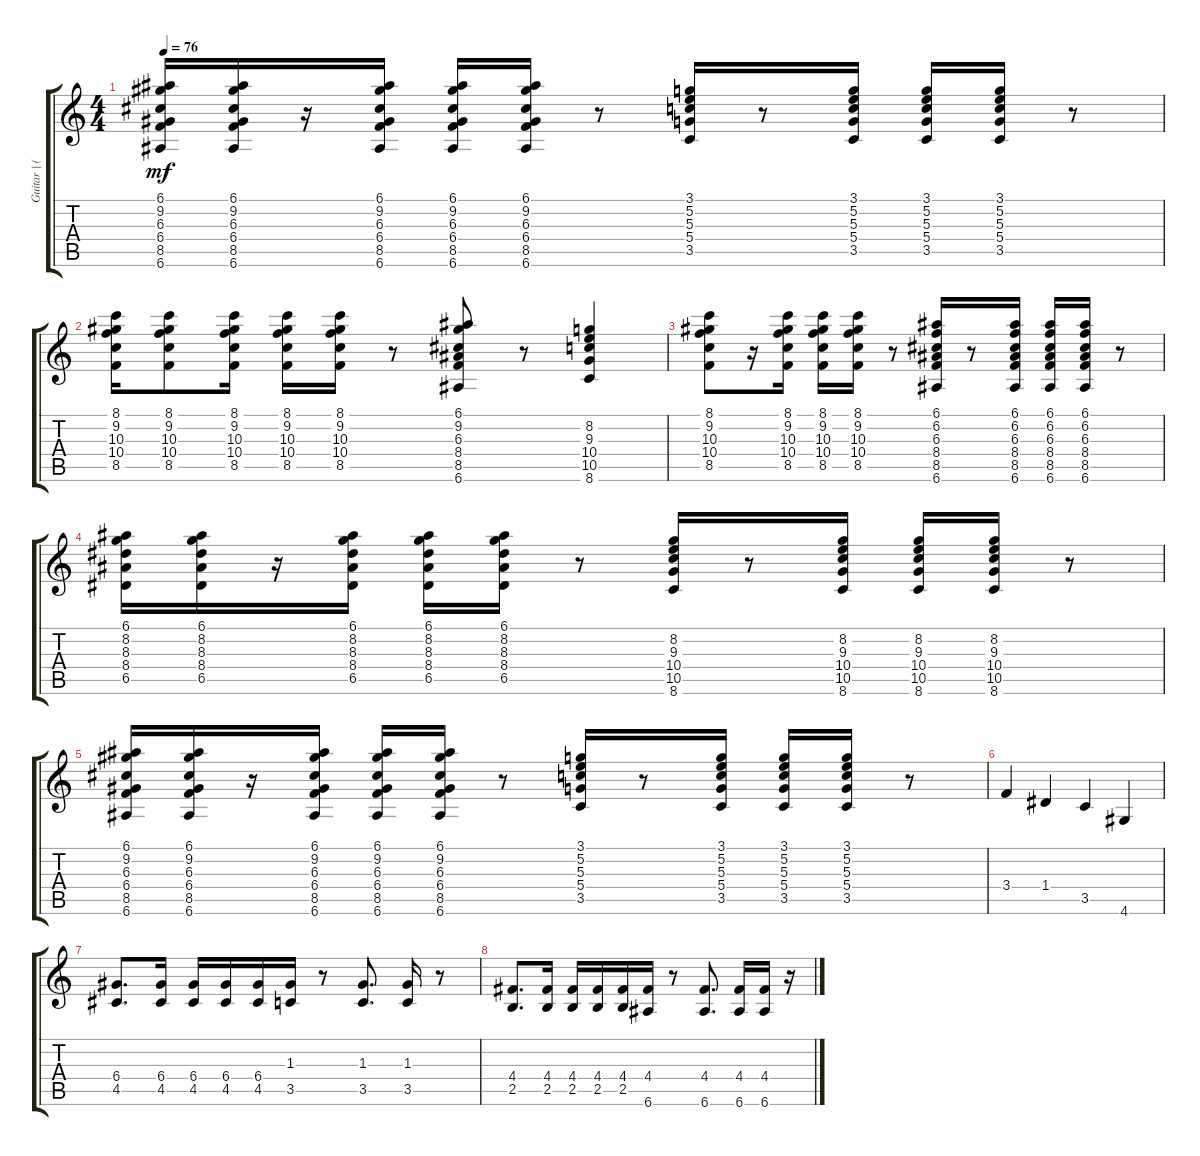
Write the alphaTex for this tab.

\track ("Guitar | (Steel acoustic)" "Guitar | (") {instrument acousticguitarsteel}
\staff {score tabs}
\tuning (E4 B3 G3 D3 A2 E2) {hide}
\ts (4 4)
\tempo 76
\clef g2
\ks c
(6.1 9.2 6.3 6.4 8.5 6.6).16{dy mf} (6.1 9.2 6.3 6.4 8.5 6.6).16 r.16 (6.1 9.2 6.3 6.4 8.5 6.6).16 (6.1 9.2 6.3 6.4 8.5 6.6).16 (6.1 9.2 6.3 6.4 8.5 6.6).16 r.8 (3.1 5.2 5.3 5.4 3.5).16 r.8 (3.1 5.2 5.3 5.4 3.5).16 (3.1 5.2 5.3 5.4 3.5).16 (3.1 5.2 5.3 5.4 3.5).16 r.8 |
(8.1 9.2 10.3 10.4 8.5).16 (8.1 9.2 10.3 10.4 8.5).8 (8.1 9.2 10.3 10.4 8.5).16 (8.1 9.2 10.3 10.4 8.5).16 (8.1 9.2 10.3 10.4 8.5).16 r.8 (6.1 9.2 6.3 8.4 8.5 6.6).8 r.8 (8.2 9.3 10.4 10.5 8.6).4 |
(8.1 9.2 10.3 10.4 8.5).8 r.16 (8.1 9.2 10.3 10.4 8.5).16 (8.1 9.2 10.3 10.4 8.5).16 (8.1 9.2 10.3 10.4 8.5).16 r.8 (6.1 6.2 6.3 8.4 8.5 6.6).16 r.8 (6.1 6.2 6.3 8.4 8.5 6.6).16 (6.1 6.2 6.3 8.4 8.5 6.6).16 (6.1 6.2 6.3 8.4 8.5 6.6).16 r.8 |
(6.1 8.2 8.3 8.4 6.5).16 (6.1 8.2 8.3 8.4 6.5).16 r.16 (6.1 8.2 8.3 8.4 6.5).16 (6.1 8.2 8.3 8.4 6.5).16 (6.1 8.2 8.3 8.4 6.5).16 r.8 (8.2 9.3 10.4 10.5 8.6).16 r.8 (8.2 9.3 10.4 10.5 8.6).16 (8.2 9.3 10.4 10.5 8.6).16 (8.2 9.3 10.4 10.5 8.6).16 r.8 |
(6.1 9.2 6.3 6.4 8.5 6.6).16 (6.1 9.2 6.3 6.4 8.5 6.6).16 r.16 (6.1 9.2 6.3 6.4 8.5 6.6).16 (6.1 9.2 6.3 6.4 8.5 6.6).16 (6.1 9.2 6.3 6.4 8.5 6.6).16 r.8 (3.1 5.2 5.3 5.4 3.5).16 r.8 (3.1 5.2 5.3 5.4 3.5).16 (3.1 5.2 5.3 5.4 3.5).16 (3.1 5.2 5.3 5.4 3.5).16 r.8 |
3.4.4 1.4.4 3.5.4 4.6.4 |
(6.4 4.5).8{d} (6.4 4.5).16 (6.4 4.5).16 (6.4 4.5).16 (6.4 4.5).16 (1.3 3.5).16 r.8 (1.3 3.5).8{d} (1.3 3.5).16 r.8 |
(4.4 2.5).8{d} (4.4 2.5).16 (4.4 2.5).16 (4.4 2.5).16 (4.4 2.5).16 (4.4 6.6).16 r.8 (4.4 6.6).8{d} (4.4 6.6).16 (4.4 6.6).16 r.16
